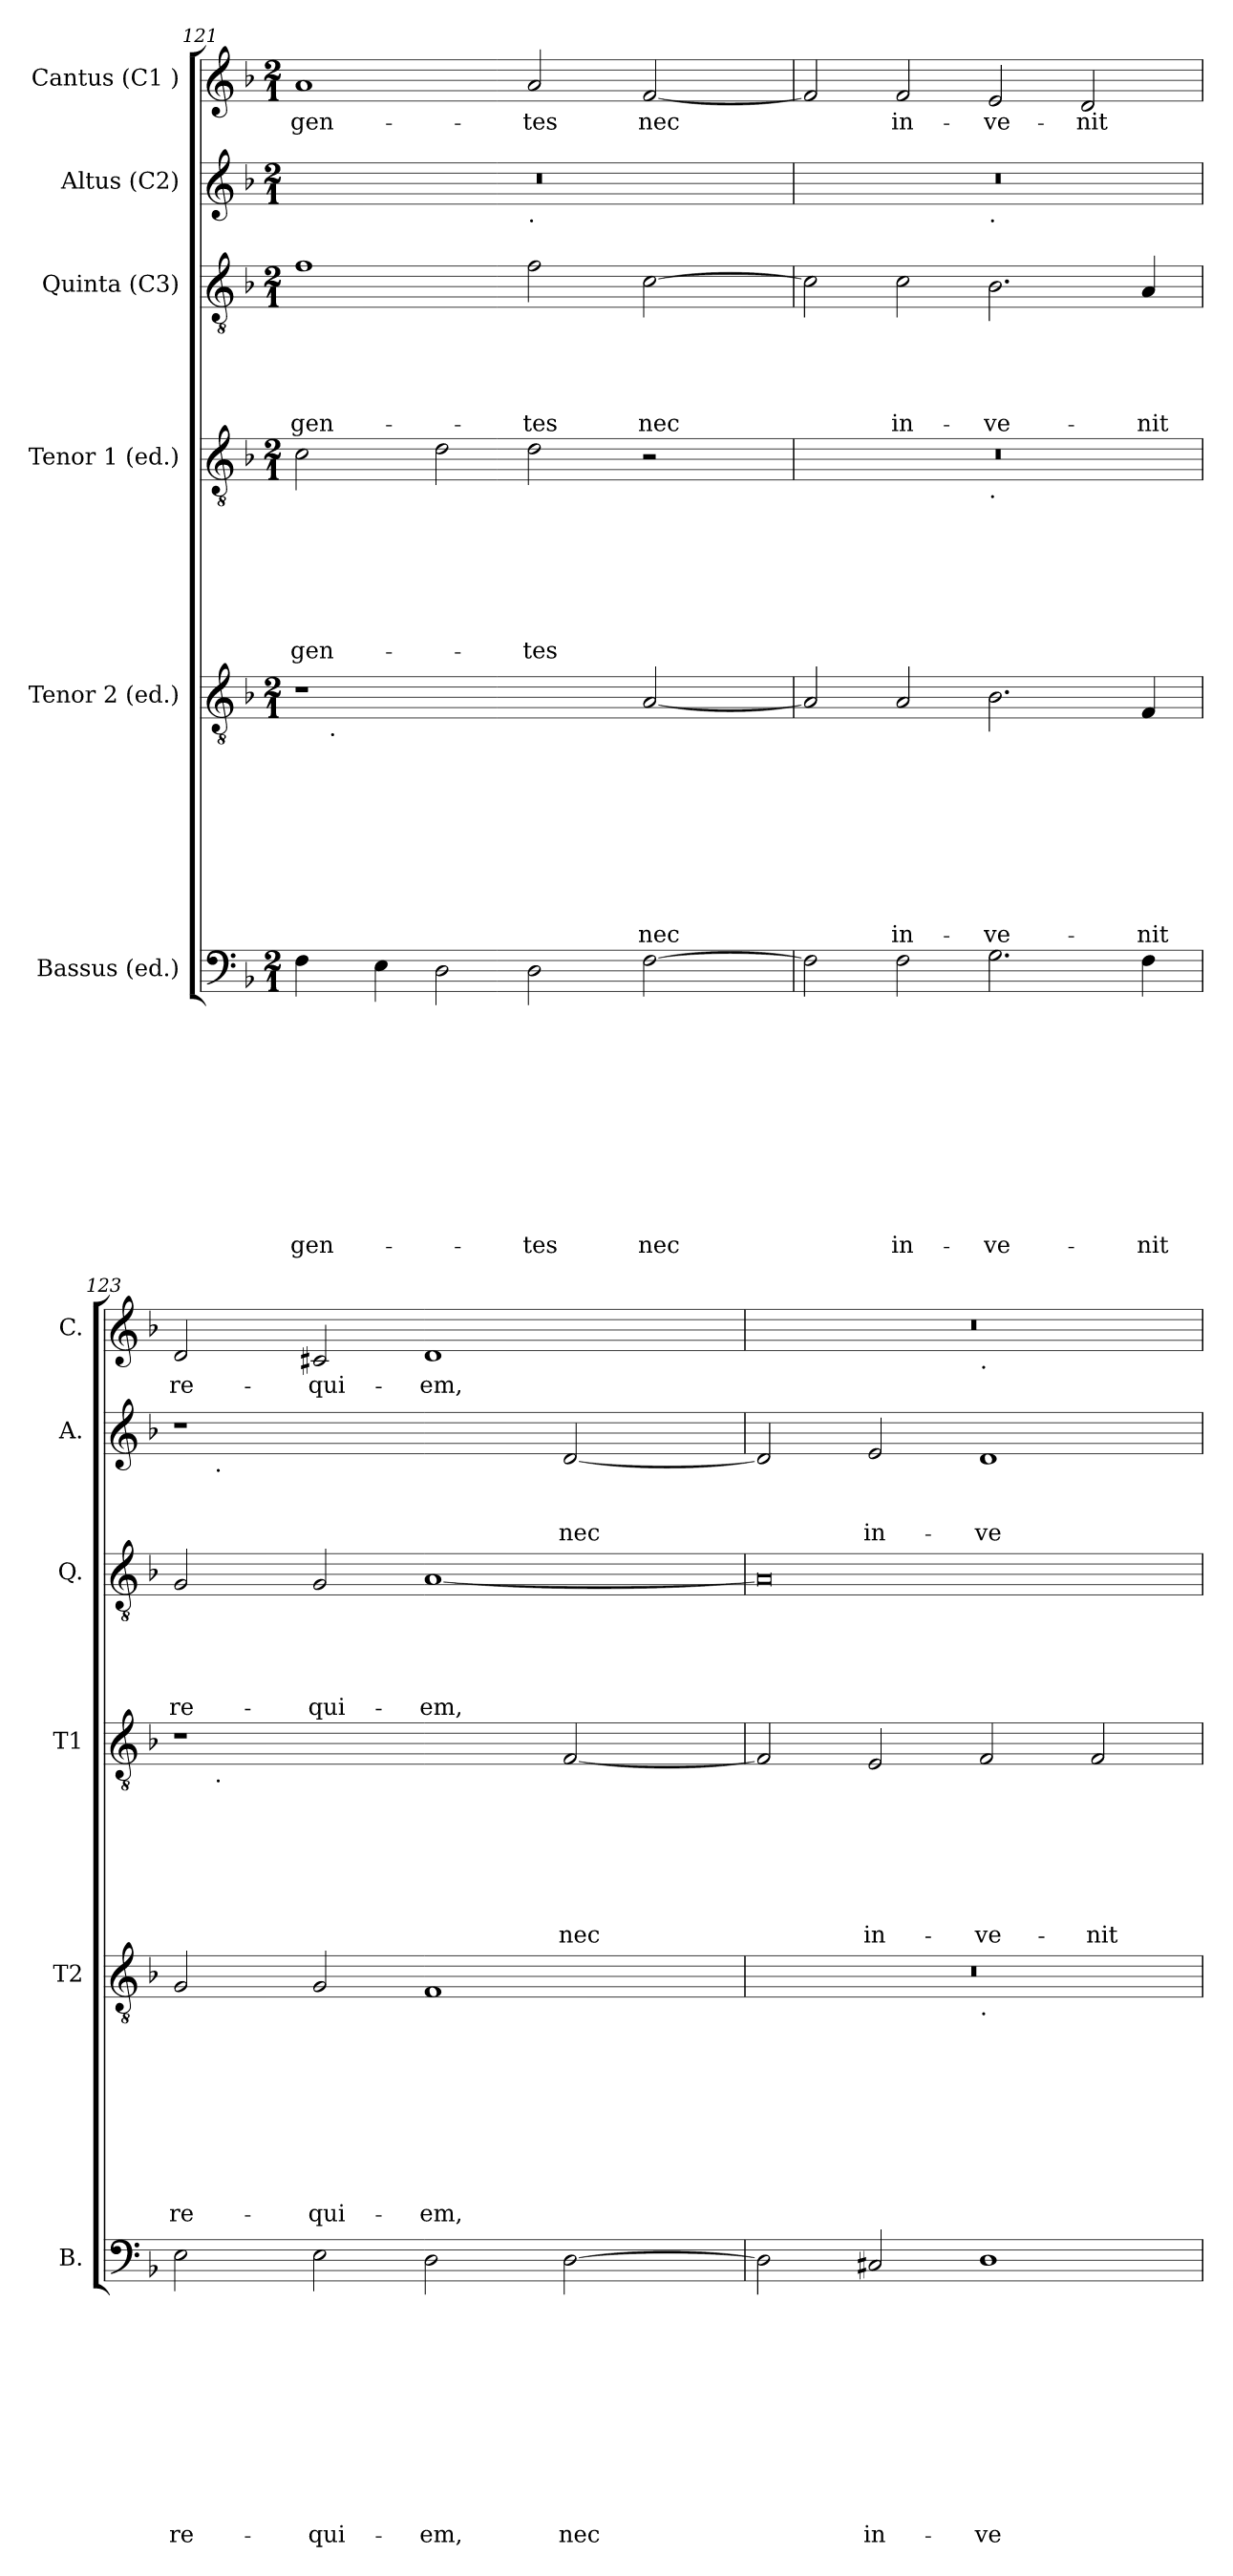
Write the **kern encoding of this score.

**kern	**text	**text	**text	**text	**text	**text	**text	**text	**text	**text	**text	**kern	**text	**text	**text	**text	**text	**text	**text	**text	**text	**kern	**text	**text	**text	**text	**text	**text	**text	**kern	**text	**text	**text	**text	**text	**kern	**text	**text	**text	**kern	**text
*part6	*part6	*part6	*part6	*part6	*part6	*part6	*part6	*part6	*part6	*part6	*part6	*part5	*part5	*part5	*part5	*part5	*part5	*part5	*part5	*part5	*part5	*part4	*part4	*part4	*part4	*part4	*part4	*part4	*part4	*part3	*part3	*part3	*part3	*part3	*part3	*part2	*part2	*part2	*part2	*part1	*part1
*staff6	*staff6	*staff6	*staff6	*staff6	*staff6	*staff6	*staff6	*staff6	*staff6	*staff6	*staff6	*staff5	*staff5	*staff5	*staff5	*staff5	*staff5	*staff5	*staff5	*staff5	*staff5	*staff4	*staff4	*staff4	*staff4	*staff4	*staff4	*staff4	*staff4	*staff3	*staff3	*staff3	*staff3	*staff3	*staff3	*staff2	*staff2	*staff2	*staff2	*staff1	*staff1
*I"Bassus (ed.)	*	*	*	*	*	*	*	*	*	*	*	*I"Tenor 2 (ed.)	*	*	*	*	*	*	*	*	*	*I"Tenor 1 (ed.)	*	*	*	*	*	*	*	*I"Quinta (C3)	*	*	*	*	*	*I"Altus (C2)	*	*	*	*I"Cantus (C1 )	*
*I'B.	*	*	*	*	*	*	*	*	*	*	*	*I'T2	*	*	*	*	*	*	*	*	*	*I'T1	*	*	*	*	*	*	*	*I'Q.	*	*	*	*	*	*I'A.	*	*	*	*I'C.	*
!!LO:PB:g=z
*clefF4	*	*	*	*	*	*	*	*	*	*	*	*clefGv2	*	*	*	*	*	*	*	*	*	*clefGv2	*	*	*	*	*	*	*	*clefGv2	*	*	*	*	*	*clefG2	*	*	*	*clefG2	*
*k[b-]	*	*	*	*	*	*	*	*	*	*	*	*k[b-]	*	*	*	*	*	*	*	*	*	*k[b-]	*	*	*	*	*	*	*	*k[b-]	*	*	*	*	*	*k[b-]	*	*	*	*k[b-]	*
*F:	*	*	*	*	*	*	*	*	*	*	*	*F:	*	*	*	*	*	*	*	*	*	*F:	*	*	*	*	*	*	*	*F:	*	*	*	*	*	*F:	*	*	*	*F:	*
*M2/1	*	*	*	*	*	*	*	*	*	*	*	*M2/1	*	*	*	*	*	*	*	*	*	*M2/1	*	*	*	*	*	*	*	*M2/1	*	*	*	*	*	*M2/1	*	*	*	*M2/1	*
=121	=121	=121	=121	=121	=121	=121	=121	=121	=121	=121	=121	=121	=121	=121	=121	=121	=121	=121	=121	=121	=121	=121	=121	=121	=121	=121	=121	=121	=121	=121	=121	=121	=121	=121	=121	=121	=121	=121	=121	=121	=121
!	!	!	!	!	!	!	!	!	!	!	!LO:LY:b	!	!	!	!	!	!	!	!	!	!	!	!	!	!	!	!	!	!LO:LY:b	!	!	!	!	!	!LO:LY:b	!	!	!	!	!	!LO:LY:b
*	*	*	*	*	*	*	*	*	*	*	*	*^	*	*	*	*	*	*	*	*	*	*	*	*	*	*	*	*	*	*	*	*	*	*	*	*^	*	*	*	*	*
4F\	.	.	.	.	.	.	.	.	.	.	gen-	1r	16.ryy	.	.	.	.	.	.	.	.	.	2c\	.	.	.	.	.	.	gen-	1f	.	.	.	.	gen-	0r	1ryy	.	.	.	1a	gen-
!	!	!	!	!	!	!	!	!	!	!	!	!	!LO:TX:b:t=.	!	!	!	!	!	!	!	!	!	!	!	!	!	!	!	!	!	!	!	!	!	!	!	!	!	!	!	!	!	!
.	.	.	.	.	.	.	.	.	.	.	.	.	1ryy	.	.	.	.	.	.	.	.	.	.	.	.	.	.	.	.	.	.	.	.	.	.	.	.	.	.	.	.	.	.
4E\	.	.	.	.	.	.	.	.	.	.	.	.	.	.	.	.	.	.	.	.	.	.	.	.	.	.	.	.	.	.	.	.	.	.	.	.	.	.	.	.	.	.	.
2D\	.	.	.	.	.	.	.	.	.	.	.	.	.	.	.	.	.	.	.	.	.	.	2d\	.	.	.	.	.	.	.	.	.	.	.	.	.	.	.	.	.	.	.	.
!	!	!	!	!	!	!	!	!	!	!	!	!	!	!	!	!	!	!	!	!	!	!	!	!	!	!	!	!	!	!	!	!	!	!	!	!	!	!LO:TX:b:t=.	!	!	!	!	!
!	!	!	!	!	!	!	!	!	!	!	!LO:LY:b	!	!	!	!	!	!	!	!	!	!	!	!	!	!	!	!	!	!	!LO:LY:b	!	!	!	!	!	!LO:LY:b	!	!	!	!	!	!	!LO:LY:b
2D\	.	.	.	.	.	.	.	.	.	.	-tes	2ryy	.	.	.	.	.	.	.	.	.	.	2d\	.	.	.	.	.	.	-tes	2f\	.	.	.	.	-tes	.	1ryy	.	.	.	2a/	-tes
.	.	.	.	.	.	.	.	.	.	.	.	.	2ryy	.	.	.	.	.	.	.	.	.	.	.	.	.	.	.	.	.	.	.	.	.	.	.	.	.	.	.	.	.	.
!	!	!	!	!	!	!	!	!	!	!	!LO:LY:b	!	!	!	!	!	!	!	!	!	!	!LO:LY:b	!	!	!	!	!	!	!	!	!	!	!	!	!	!LO:LY:b	!	!	!	!	!	!	!LO:LY:b
[>2F\	.	.	.	.	.	.	.	.	.	.	nec	[<2A/	.	.	.	.	.	.	.	.	.	nec	2r	.	.	.	.	.	.	.	[>2c\	.	.	.	.	nec	.	.	.	.	.	[<2f/	nec
.	.	.	.	.	.	.	.	.	.	.	.	.	4ryy	.	.	.	.	.	.	.	.	.	.	.	.	.	.	.	.	.	.	.	.	.	.	.	.	.	.	.	.	.	.
.	.	.	.	.	.	.	.	.	.	.	.	.	8ryy	.	.	.	.	.	.	.	.	.	.	.	.	.	.	.	.	.	.	.	.	.	.	.	.	.	.	.	.	.	.
.	.	.	.	.	.	.	.	.	.	.	.	.	32ryy	.	.	.	.	.	.	.	.	.	.	.	.	.	.	.	.	.	.	.	.	.	.	.	.	.	.	.	.	.	.
*	*	*	*	*	*	*	*	*	*	*	*	*v	*v	*	*	*	*	*	*	*	*	*	*	*	*	*	*	*	*	*	*	*	*	*	*	*	*	*	*	*	*	*	*
=122	=122	=122	=122	=122	=122	=122	=122	=122	=122	=122	=122	=122	=122	=122	=122	=122	=122	=122	=122	=122	=122	=122	=122	=122	=122	=122	=122	=122	=122	=122	=122	=122	=122	=122	=122	=122	=122	=122	=122	=122	=122	=122
*	*	*	*	*	*	*	*	*	*	*	*	*	*	*	*	*	*	*	*	*	*	*^	*	*	*	*	*	*	*	*	*	*	*	*	*	*	*	*	*	*	*	*
2F\]	.	.	.	.	.	.	.	.	.	.	.	2A/]	.	.	.	.	.	.	.	.	.	0r	1ryy	.	.	.	.	.	.	.	2c\]	.	.	.	.	.	0r	1ryy	.	.	.	2f/]	.
!	!	!	!	!	!	!	!	!	!	!	!LO:LY:b	!	!	!	!	!	!	!	!	!	!LO:LY:b	!	!	!	!	!	!	!	!	!	!	!	!	!	!	!LO:LY:b	!	!	!	!	!	!	!LO:LY:b
2F\	.	.	.	.	.	.	.	.	.	.	in-	2A/	.	.	.	.	.	.	.	.	in-	.	.	.	.	.	.	.	.	.	2c\	.	.	.	.	in-	.	.	.	.	.	2f/	in-
!	!	!	!	!	!	!	!	!	!	!	!	!	!	!	!	!	!	!	!	!	!	!	!	!	!	!	!	!	!	!	!	!	!	!	!	!	!	!LO:TX:b:t=.	!	!	!	!	!
!	!	!	!	!	!	!	!	!	!	!	!	!	!	!	!	!	!	!	!	!	!	!	!LO:TX:b:t=.	!	!	!	!	!	!	!	!	!	!	!	!	!	!	!	!	!	!	!	!
!	!	!	!	!	!	!	!	!	!	!	!LO:LY:b	!	!	!	!	!	!	!	!	!	!LO:LY:b	!	!	!	!	!	!	!	!	!	!	!	!	!	!	!LO:LY:b	!	!	!	!	!	!	!LO:LY:b
2.G\	.	.	.	.	.	.	.	.	.	.	-ve-	2.B-\	.	.	.	.	.	.	.	.	-ve-	.	1ryy	.	.	.	.	.	.	.	2.B-\	.	.	.	.	-ve-	.	1ryy	.	.	.	2e/	-ve-
!	!	!	!	!	!	!	!	!	!	!	!	!	!	!	!	!	!	!	!	!	!	!	!	!	!	!	!	!	!	!	!	!	!	!	!	!	!	!	!	!	!	!	!LO:LY:b
.	.	.	.	.	.	.	.	.	.	.	.	.	.	.	.	.	.	.	.	.	.	.	.	.	.	.	.	.	.	.	.	.	.	.	.	.	.	.	.	.	.	2d/	-nit
!	!	!	!	!	!	!	!	!	!	!	!LO:LY:b	!	!	!	!	!	!	!	!	!	!LO:LY:b	!	!	!	!	!	!	!	!	!	!	!	!	!	!	!LO:LY:b	!	!	!	!	!	!	!
4F\	.	.	.	.	.	.	.	.	.	.	-nit	4F/	.	.	.	.	.	.	.	.	-nit	.	.	.	.	.	.	.	.	.	4A/	.	.	.	.	-nit	.	.	.	.	.	.	.
=123	=123	=123	=123	=123	=123	=123	=123	=123	=123	=123	=123	=123	=123	=123	=123	=123	=123	=123	=123	=123	=123	=123	=123	=123	=123	=123	=123	=123	=123	=123	=123	=123	=123	=123	=123	=123	=123	=123	=123	=123	=123	=123	=123
!	!	!	!	!	!	!	!	!	!	!	!LO:LY:b	!	!	!	!	!	!	!	!	!	!LO:LY:b	!	!	!	!	!	!	!	!	!	!	!	!	!	!	!LO:LY:b	!	!	!	!	!	!	!LO:LY:b
2E\	.	.	.	.	.	.	.	.	.	.	re-	2G/	.	.	.	.	.	.	.	.	re-	1r	16.ryy	.	.	.	.	.	.	.	2G/	.	.	.	.	re-	1r	16.ryy	.	.	.	2d/	re-
!	!	!	!	!	!	!	!	!	!	!	!	!	!	!	!	!	!	!	!	!	!	!	!	!	!	!	!	!	!	!	!	!	!	!	!	!	!	!LO:TX:b:t=.	!	!	!	!	!
!	!	!	!	!	!	!	!	!	!	!	!	!	!	!	!	!	!	!	!	!	!	!	!LO:TX:b:t=.	!	!	!	!	!	!	!	!	!	!	!	!	!	!	!	!	!	!	!	!
.	.	.	.	.	.	.	.	.	.	.	.	.	.	.	.	.	.	.	.	.	.	.	1ryy	.	.	.	.	.	.	.	.	.	.	.	.	.	.	1ryy	.	.	.	.	.
!	!	!	!	!	!	!	!	!	!	!	!LO:LY:b	!	!	!	!	!	!	!	!	!	!LO:LY:b	!	!	!	!	!	!	!	!	!	!	!	!	!	!	!LO:LY:b	!	!	!	!	!	!	!LO:LY:b
2E\	.	.	.	.	.	.	.	.	.	.	-qui-	2G/	.	.	.	.	.	.	.	.	-qui-	.	.	.	.	.	.	.	.	.	2G/	.	.	.	.	-qui-	.	.	.	.	.	2c#/	-qui-
!	!	!	!	!	!	!	!	!	!	!	!LO:LY:b	!	!	!	!	!	!	!	!	!	!LO:LY:b	!	!	!	!	!	!	!	!	!	!	!	!	!	!	!LO:LY:b	!	!	!	!	!	!	!LO:LY:b
2D\	.	.	.	.	.	.	.	.	.	.	-em,	1F	.	.	.	.	.	.	.	.	-em,	2ryy	.	.	.	.	.	.	.	.	[<1A	.	.	.	.	-em,	2ryy	.	.	.	.	1d	-em,
.	.	.	.	.	.	.	.	.	.	.	.	.	.	.	.	.	.	.	.	.	.	.	2ryy	.	.	.	.	.	.	.	.	.	.	.	.	.	.	2ryy	.	.	.	.	.
!	!	!	!	!	!	!	!	!	!	!	!LO:LY:b	!	!	!	!	!	!	!	!	!	!	!	!	!	!	!	!	!	!	!LO:LY:b	!	!	!	!	!	!	!	!	!	!	!LO:LY:b	!	!
[>2D\	.	.	.	.	.	.	.	.	.	.	nec	.	.	.	.	.	.	.	.	.	.	[<2F/	.	.	.	.	.	.	.	nec	.	.	.	.	.	.	[<2d/	.	.	.	nec	.	.
.	.	.	.	.	.	.	.	.	.	.	.	.	.	.	.	.	.	.	.	.	.	.	4ryy	.	.	.	.	.	.	.	.	.	.	.	.	.	.	4ryy	.	.	.	.	.
.	.	.	.	.	.	.	.	.	.	.	.	.	.	.	.	.	.	.	.	.	.	.	8ryy	.	.	.	.	.	.	.	.	.	.	.	.	.	.	8ryy	.	.	.	.	.
.	.	.	.	.	.	.	.	.	.	.	.	.	.	.	.	.	.	.	.	.	.	.	32ryy	.	.	.	.	.	.	.	.	.	.	.	.	.	.	32ryy	.	.	.	.	.
*	*	*	*	*	*	*	*	*	*	*	*	*	*	*	*	*	*	*	*	*	*	*v	*v	*	*	*	*	*	*	*	*	*	*	*	*	*	*v	*v	*	*	*	*	*
=124	=124	=124	=124	=124	=124	=124	=124	=124	=124	=124	=124	=124	=124	=124	=124	=124	=124	=124	=124	=124	=124	=124	=124	=124	=124	=124	=124	=124	=124	=124	=124	=124	=124	=124	=124	=124	=124	=124	=124	=124	=124
*	*	*	*	*	*	*	*	*	*	*	*	*^	*	*	*	*	*	*	*	*	*	*	*	*	*	*	*	*	*	*	*	*	*	*	*	*	*	*	*	*^	*
2D\]	.	.	.	.	.	.	.	.	.	.	.	0r	1ryy	.	.	.	.	.	.	.	.	.	2F/]	.	.	.	.	.	.	.	0A]	.	.	.	.	.	2d/]	.	.	.	0r	1ryy	.
!	!	!	!	!	!	!	!	!	!	!	!LO:LY:b	!	!	!	!	!	!	!	!	!	!	!	!	!	!	!	!	!	!	!LO:LY:b	!	!	!	!	!	!	!	!	!	!LO:LY:b	!	!	!
2C#X/	.	.	.	.	.	.	.	.	.	.	in-	.	.	.	.	.	.	.	.	.	.	.	2E/	.	.	.	.	.	.	in-	.	.	.	.	.	.	2e/	.	.	in-	.	.	.
!	!	!	!	!	!	!	!	!	!	!	!	!	!	!	!	!	!	!	!	!	!	!	!	!	!	!	!	!	!	!	!	!	!	!	!	!	!	!	!	!	!	!LO:TX:b:t=.	!
!	!	!	!	!	!	!	!	!	!	!	!	!	!LO:TX:b:t=.	!	!	!	!	!	!	!	!	!	!	!	!	!	!	!	!	!	!	!	!	!	!	!	!	!	!	!	!	!	!
!	!	!	!	!	!	!	!	!	!	!	!LO:LY:b	!	!	!	!	!	!	!	!	!	!	!	!	!	!	!	!	!	!	!LO:LY:b	!	!	!	!	!	!	!	!	!	!LO:LY:b	!	!	!
1D	.	.	.	.	.	.	.	.	.	.	-ve-	.	1ryy	.	.	.	.	.	.	.	.	.	2F/	.	.	.	.	.	.	-ve-	.	.	.	.	.	.	1d	.	.	-ve-	.	1ryy	.
!	!	!	!	!	!	!	!	!	!	!	!	!	!	!	!	!	!	!	!	!	!	!	!	!	!	!	!	!	!	!LO:LY:b	!	!	!	!	!	!	!	!	!	!	!	!	!
.	.	.	.	.	.	.	.	.	.	.	.	.	.	.	.	.	.	.	.	.	.	.	2F/	.	.	.	.	.	.	-nit	.	.	.	.	.	.	.	.	.	.	.	.	.
*	*	*	*	*	*	*	*	*	*	*	*	*v	*v	*	*	*	*	*	*	*	*	*	*	*	*	*	*	*	*	*	*	*	*	*	*	*	*	*	*	*	*v	*v	*
=	=	=	=	=	=	=	=	=	=	=	=	=	=	=	=	=	=	=	=	=	=	=	=	=	=	=	=	=	=	=	=	=	=	=	=	=	=	=	=	=	=
*-	*-	*-	*-	*-	*-	*-	*-	*-	*-	*-	*-	*-	*-	*-	*-	*-	*-	*-	*-	*-	*-	*-	*-	*-	*-	*-	*-	*-	*-	*-	*-	*-	*-	*-	*-	*-	*-	*-	*-	*-	*-
